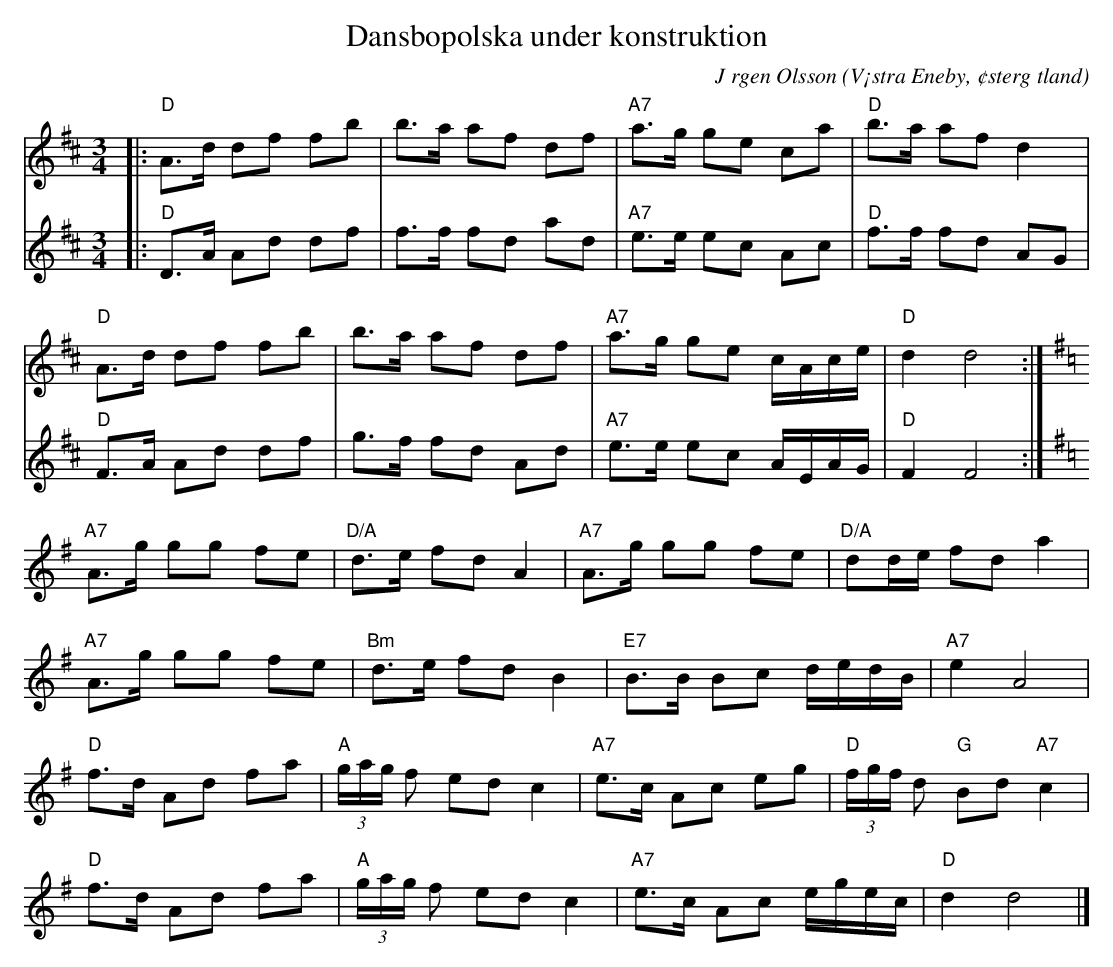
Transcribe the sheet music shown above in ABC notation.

X:1
T:Dansbopolska under konstruktion
C:J rgen Olsson
O:V¡stra Eneby, ¢sterg tland
M:3/4
L:1/8
K:D
V:1
|:"D"A>d df fb|b>a af df|"A7"a>g ge ca|"D"b>a af d2|
"D"A>d df fb|b>a af df|"A7"a>g ge c/A/c/e/|"D"d2 d4:|
[K:G]"A7"A>g gg fe|"D/A"d>e fd A2|"A7"A>g gg fe|"D/A" dd/e/ fd a2|
"A7"A>g gg fe|"Bm"d>e fd B2|"E7"B>B Bc d/e/d/B/|"A7" e2 A4|
"D"f>d Ad fa|"A"(3g/a/g/ f ed c2|"A7"e>c Ac eg|"D"(3f/g/f/ d "G"Bd "A7"c2|
"D"f>d Ad fa|"A"(3g/a/g/ f ed c2|"A7"e>c Ac e/g/e/c/|"D"d2 d4 |]
V:2
|:"D"D>A Ad df|f>f fd ad|"A7"e>e ec Ac|"D"f>f fd AG|
"D"F>A Ad df|g>f fd Ad|"A7"e>e ec A/E/A/G/|"D"F2 F4:|
[K:G]
